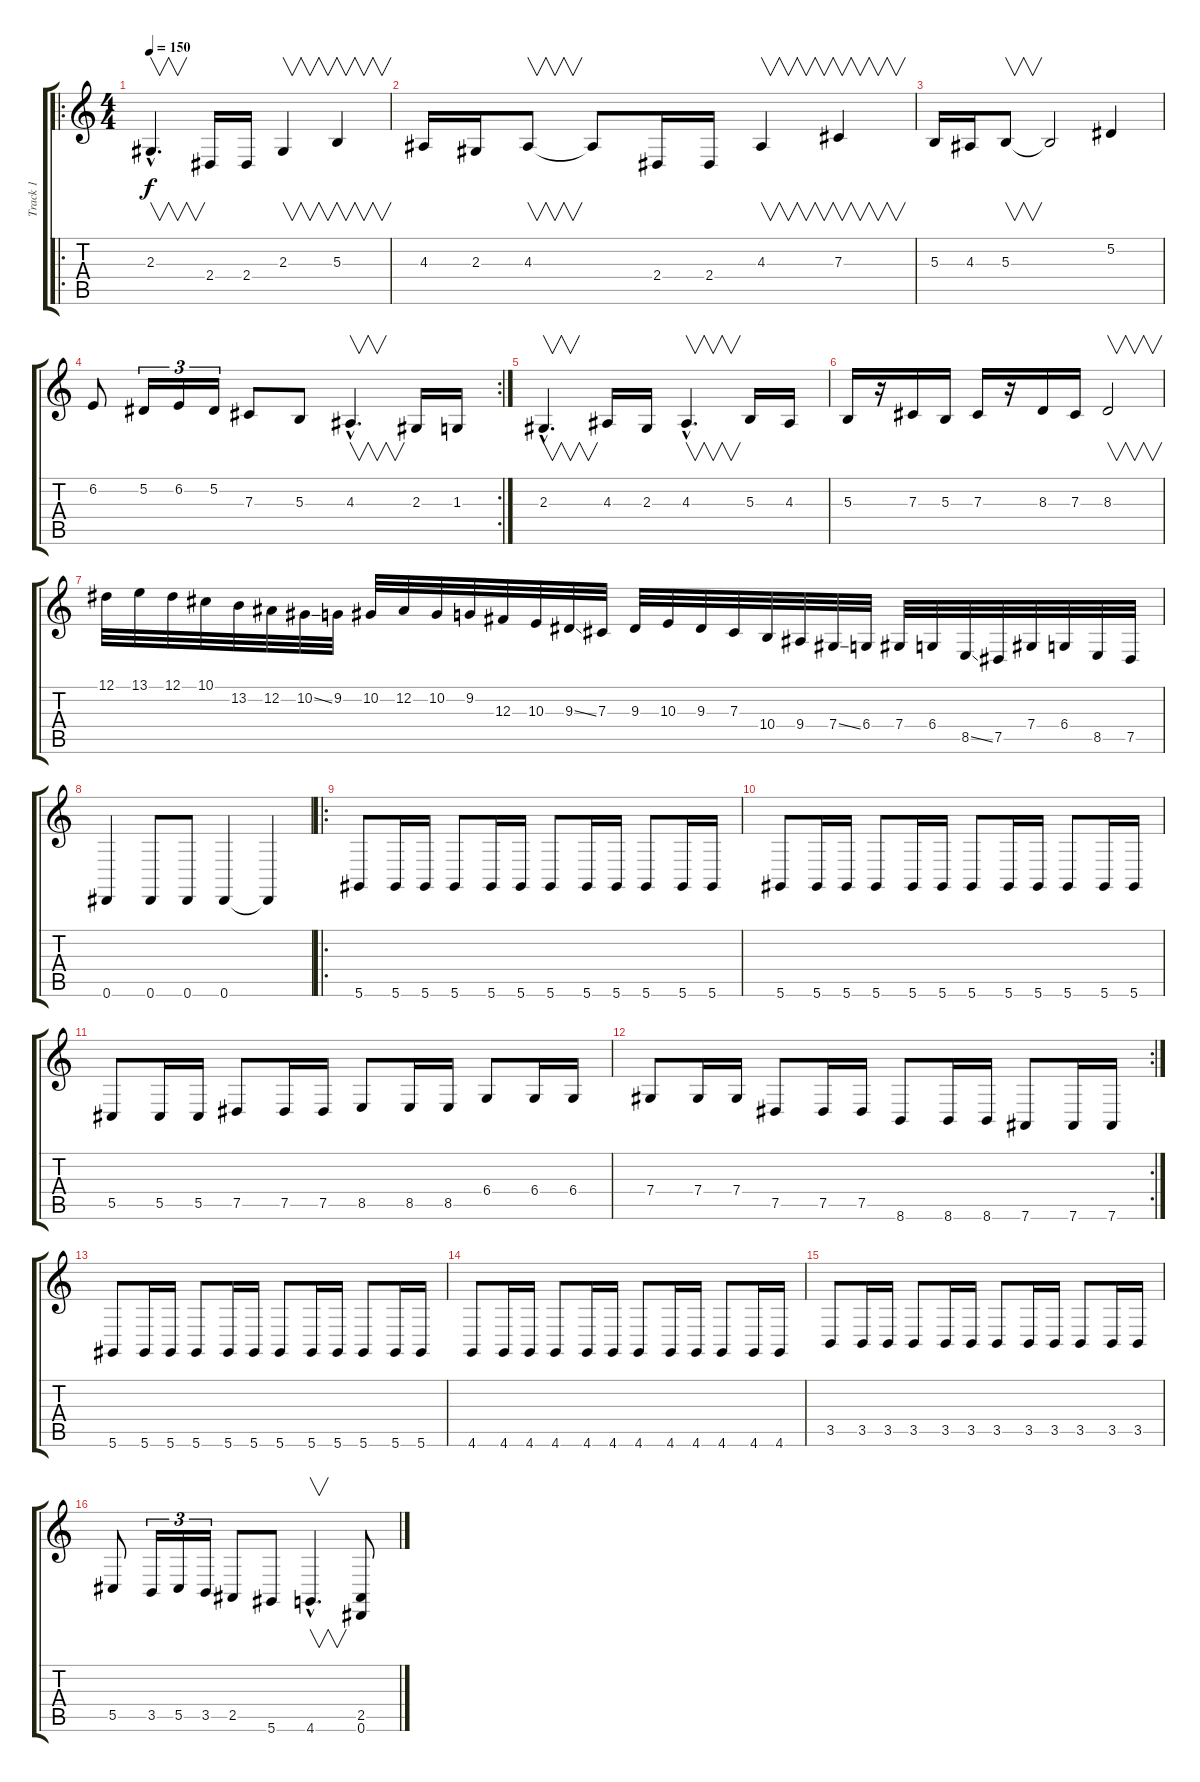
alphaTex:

\track ("Track 1" "Track 1") {instrument lead2sawtooth}
\staff {score tabs}
\tuning (Eb4 Bb3 Gb3 Db3 Ab2 Eb2) {hide}
\ro
\ts (4 4)
\tempo 150
\clef g2
\ks c
2.3{hac}.4{v d dy f instrument lead2sawtooth} 2.4.16 2.4.16 2.3.4{v} 5.3.4{v} |
4.3.16 2.3.16 4.3.8{v} 4.3{t}.8 2.4.16 2.4.16 4.3.4{v} 7.3.4{v} |
5.3.16 4.3.16 5.3.8{v} 5.3{t}.2 5.2.4 |
\rc 2
6.2.8 5.2.16{tu (3 2)} 6.2.16{tu (3 2)} 5.2.16{tu (3 2)} 7.3.8 5.3.8 4.3{hac}.4{v d} 2.3.16 1.3.16 |
2.3{hac}.4{v d} 4.3.16 2.3.16 4.3{hac}.4{v d} 5.3.16 4.3.16 |
5.3.16 r.16 7.3.16 5.3.16 7.3.16 r.16 8.3.16 7.3.16 8.3.2{v} |
12.1.32 13.1.32 12.1.32 10.1.32 13.2.32 12.2.32 10.2{ss}.32 9.2.32 10.2.32 12.2.32 10.2.32 9.2.32 12.3.32 10.3.32 9.3{ss}.32 7.3.32 9.3.32 10.3.32 9.3.32 7.3.32 10.4.32 9.4.32 7.4{ss}.32 6.4.32 7.4.32 6.4.32 8.5{ss}.32 7.5.32 7.4.32 6.4.32 8.5.32 7.5.32 |
0.6.4 0.6.8 0.6.8 0.6.4 0.6{t}.4 |
\ro
5.6.8 5.6.16 5.6.16 5.6.8 5.6.16 5.6.16 5.6.8 5.6.16 5.6.16 5.6.8 5.6.16 5.6.16 |
5.6.8 5.6.16 5.6.16 5.6.8 5.6.16 5.6.16 5.6.8 5.6.16 5.6.16 5.6.8 5.6.16 5.6.16 |
5.5.8 5.5.16 5.5.16 7.5.8 7.5.16 7.5.16 8.5.8 8.5.16 8.5.16 6.4.8 6.4.16 6.4.16 |
\rc 2
7.4.8 7.4.16 7.4.16 7.5.8 7.5.16 7.5.16 8.6.8 8.6.16 8.6.16 7.6.8 7.6.16 7.6.16 |
5.6.8 5.6.16 5.6.16 5.6.8 5.6.16 5.6.16 5.6.8 5.6.16 5.6.16 5.6.8 5.6.16 5.6.16 |
4.6.8 4.6.16 4.6.16 4.6.8 4.6.16 4.6.16 4.6.8 4.6.16 4.6.16 4.6.8 4.6.16 4.6.16 |
3.5.8 3.5.16 3.5.16 3.5.8 3.5.16 3.5.16 3.5.8 3.5.16 3.5.16 3.5.8 3.5.16 3.5.16 |
5.5.8 3.5.16{tu (3 2)} 5.5.16{tu (3 2)} 3.5.16{tu (3 2)} 2.5.8 5.6.8 4.6{hac}.4{v d} (2.5 0.6).8
